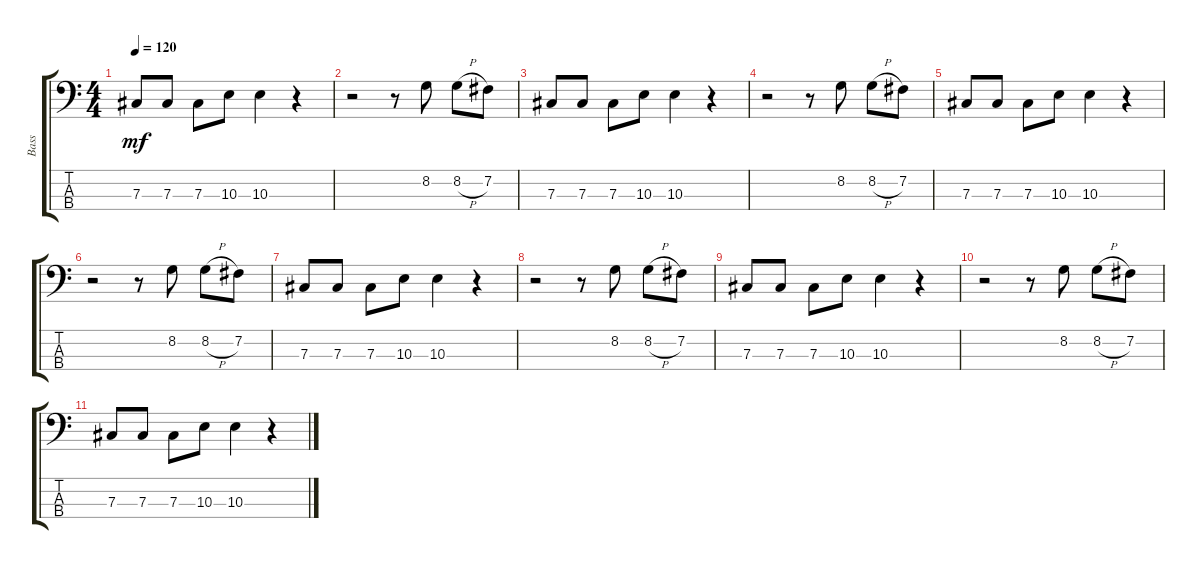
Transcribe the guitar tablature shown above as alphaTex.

\track ("Bass" "Bass") {instrument electricbassfinger}
\staff {score tabs}
\tuning (E2 B1 Gb1 Db1) {hide}
\ts (4 4)
\tempo 120
\clef f4
\ks c
7.3.8{dy mf} 7.3.8 7.3.8 10.3.8 10.3.4 r.4 |
r.2{volume 6} r.8 8.2.8 8.2{h}.8 7.2.8 |
7.3.8 7.3.8 7.3.8 10.3.8 10.3.4 r.4 |
r.2 r.8 8.2.8 8.2{h}.8 7.2.8 |
7.3.8{volume 6} 7.3.8 7.3.8 10.3.8 10.3.4 r.4 |
r.2{volume 5} r.8 8.2.8 8.2{h}.8 7.2.8 |
7.3.8 7.3.8 7.3.8 10.3.8 10.3.4 r.4 |
r.2 r.8 8.2.8 8.2{h}.8 7.2.8 |
7.3.8 7.3.8 7.3.8 10.3.8 10.3.4 r.4 |
r.2{volume 3} r.8 8.2.8 8.2{h}.8 7.2.8 |
7.3.8 7.3.8 7.3.8 10.3.8 10.3.4 r.4
